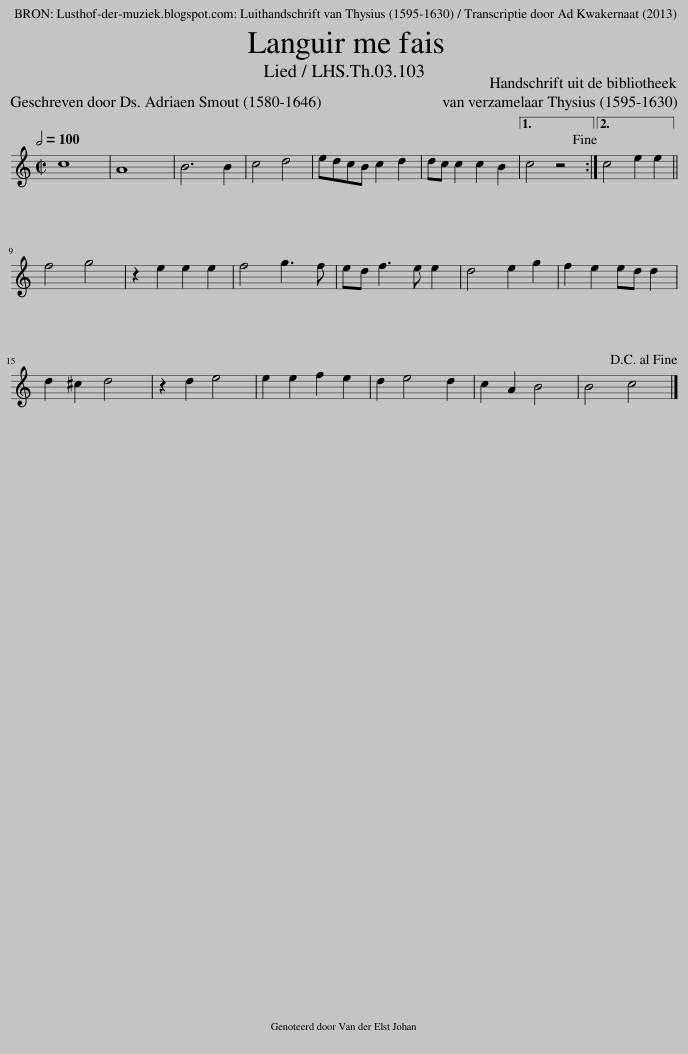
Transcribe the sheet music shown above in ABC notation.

X:1
L:1/8
Q:1/2=100
M:2/2
I:linebreak $
K:C
U:s=!stemless!
V:1 treble
V:1
 sc8 | sA8 | B6 B2 | c4 d4 | edcB c2 d2 | %5
 dc c2 c2 B2 |1 c4 z4!fine! :|2 c4 e2 e2 ||$ f4 g4 | z2 e2 e2 e2 | %10
 f4 g3 f | ed f3 e e2 | d4 e2 g2 | f2 e2 ed d2 |$ d2 ^c2 d4 | %15
 z2 d2 e4 | e2 e2 f2 e2 | d2 e4 d2 | c2 A2 B4 | B4 c4!D.C.! |] %20
